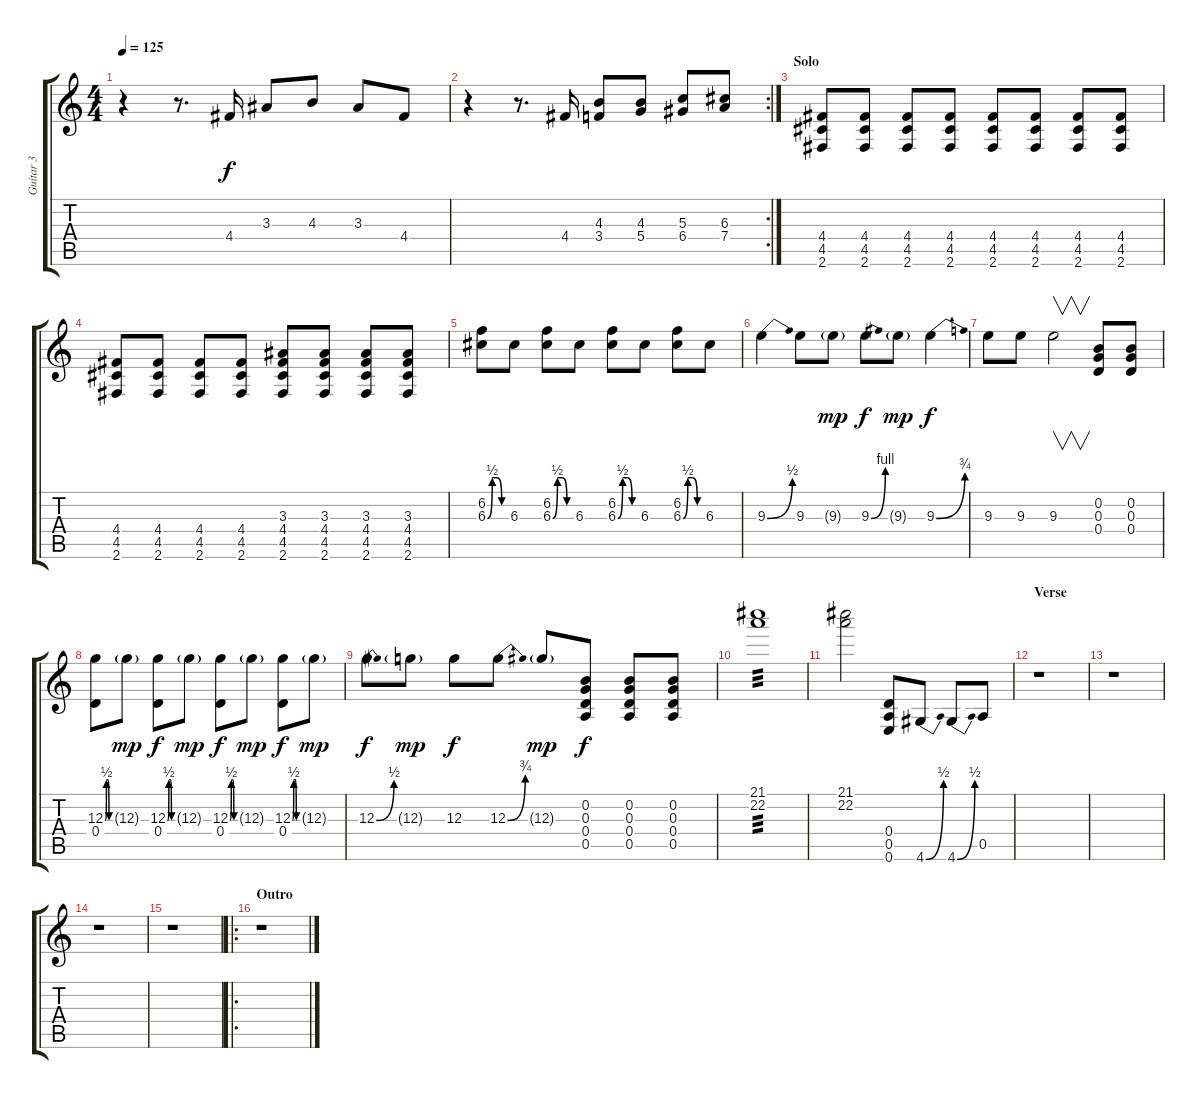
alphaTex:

\track ("Guitar 3 " "Guitar 3 ") {instrument distortionguitar}
\staff {score tabs}
\tuning (E4 B3 G3 D3 A2 E2) {hide}
\ts (4 4)
\tempo 125
\clef g2
\ks c
r.4{dy f} r.8{d} 4.4.16 3.3.8 4.3.8 3.3.8 4.4.8 |
\rc 2
r.4 r.8{d} 4.4.16 (4.3 3.4).8 (4.3 5.4).8 (5.3 6.4).8 (6.3 7.4).8 |
\section ("" "Solo")
(4.4 4.5 2.6).8 (4.4 4.5 2.6).8 (4.4 4.5 2.6).8 (4.4 4.5 2.6).8 (4.4 4.5 2.6).8 (4.4 4.5 2.6).8 (4.4 4.5 2.6).8 (4.4 4.5 2.6).8 |
(4.4 4.5 2.6).8 (4.4 4.5 2.6).8 (4.4 4.5 2.6).8 (4.4 4.5 2.6).8 (3.3 4.4 4.5 2.6).8 (3.3 4.4 4.5 2.6).8 (3.3 4.4 4.5 2.6).8 (3.3 4.4 4.5 2.6).8 |
(6.2 6.3{be (custom 0 0 15 2 30 2 45 0 60 0)}).8 6.3.8 (6.2 6.3{be (custom 0 0 15 2 30 2 45 0 60 0)}).8 6.3.8 (6.2 6.3{be (custom 0 0 15 2 30 2 45 0 60 0)}).8 6.3.8 (6.2 6.3{be (custom 0 0 15 2 30 2 45 0 60 0)}).8 6.3.8 |
9.3{be (bend 0 0 60 2)}.4 9.3.8 9.3{g}.8{dy mp} 9.3{be (bend 0 0 60 4)}.8{dy f} 9.3{g}.8{dy mp} 9.3{be (bend 0 0 60 3)}.4{dy f} |
9.3.8 9.3.8 9.3.2{v} (0.2 0.3 0.4).8 (0.2 0.3 0.4).8 |
(12.3{be (custom 0 0 15 2 30 2 45 0 60 0)} 0.4).8 12.3{g}.8{dy mp} (12.3{be (custom 0 0 15 2 30 2 45 0 60 0)} 0.4).8{dy f} 12.3{g}.8{dy mp} (12.3{be (custom 0 0 15 2 30 2 45 0 60 0)} 0.4).8{dy f} 12.3{g}.8{dy mp} (12.3{be (custom 0 0 15 2 30 2 45 0 60 0)} 0.4).8{dy f} 12.3{g}.8{dy mp} |
12.3{be (bend 0 0 60 2)}.8{dy f} 12.3{g}.8{dy mp} 12.3.8{dy f} 12.3{be (bend 0 0 60 3)}.8 12.3{g}.8{dy mp} (0.2 0.3 0.4 0.5).8{dy f} (0.2 0.3 0.4 0.5).8 (0.2 0.3 0.4 0.5).8 |
(21.1 22.2).1{tp 3} |
(21.1 22.2).2 (0.4 0.5 0.6).8 4.6{be (bend 0 0 60 2)}.8 4.6{be (bend 0 0 60 2)}.8 0.5.8 |
\section ("" "Verse")
r.1 |
r.1 |
r.1 |
r.1 |
\ro
\section ("" "Outro")
r.1
